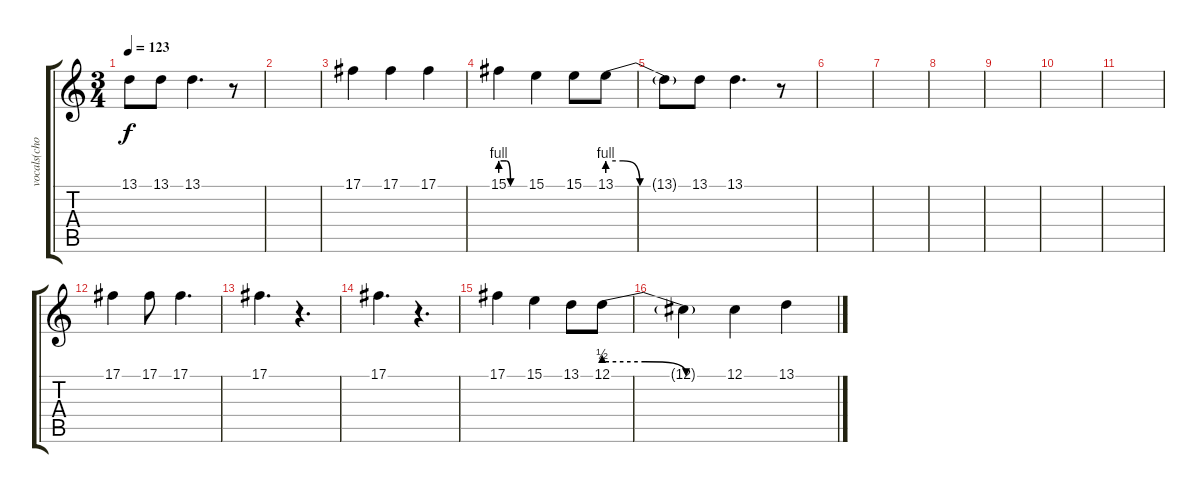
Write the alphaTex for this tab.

\track ("vocals(chorus only)" "vocals(cho") {instrument choiraahs}
\staff {score tabs}
\tuning (Db4 Ab3 E3 B2 Gb2 B1) {hide}
\ts (3 4)
\tempo 123
\clef g2
\ks c
13.1{t}.8{dy f} 13.1.8 13.1.4{d} r.8 |
|
17.1.4{volume 9} 17.1.4 17.1.4 |
15.1{be (custom 0 4 14 4 25 0 40 0 60 0)}.4 15.1.4 15.1.8 13.1{be (custom 0 4 11 4 23 0 40 0 60 0)}.8 |
13.1{t}.8 13.1.8 13.1.4{d} r.8 |
|
|
|
|
|
|
17.1.4 17.1.8 17.1.4{d} |
17.1.4{d} r.4{d} |
17.1.4{d} r.4{d} |
17.1.4 15.1.4 13.1.8 12.1{be (custom 0 2 20 2 40 0 60 0)}.8 |
12.1{t}.4 12.1.4 13.1.4
